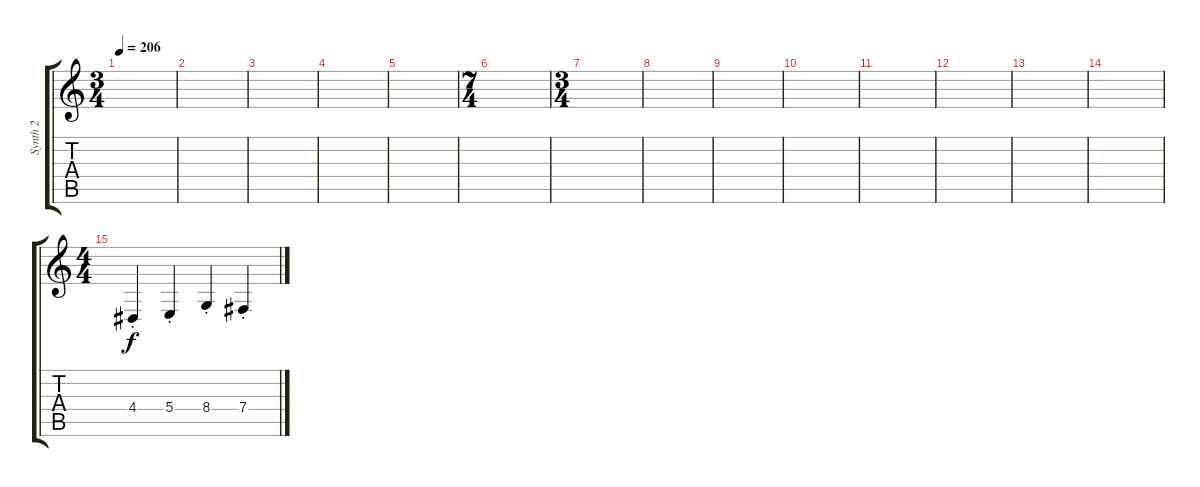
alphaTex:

\track ("Synth 2" "Synth 2") {instrument frenchhorn}
\staff {score tabs}
\tuning (Db4 Ab3 E3 B2 Gb2 Db2) {hide}
\ts (3 4)
\tempo 206
\clef g2
\ks c
|
|
|
|
|
\ts (7 4)
|
\ts (3 4)
|
|
|
|
|
|
|
|
\ts (4 4)
4.4{st}.4 5.4{st}.4 8.4{st}.4 7.4{st}.4
